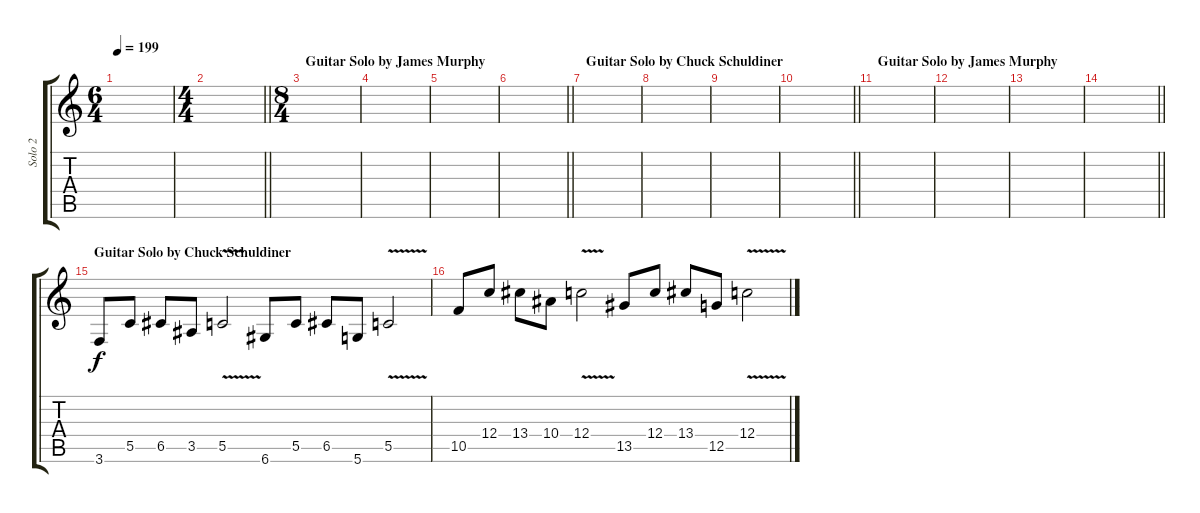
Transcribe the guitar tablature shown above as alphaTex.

\track ("Solo 2" "Solo 2") {instrument distortionguitar}
\staff {score tabs}
\tuning (D4 A3 F3 C3 G2 D2) {hide}
\ts (6 4)
\tempo 199
\clef g2
\ks c
|
\ts (4 4)
\barLineRight lightlight
|
\ts (8 4)
\section ("" "Guitar Solo by James Murphy")
|
|
|
\barLineRight lightlight
|
\section ("" "Guitar Solo by Chuck Schuldiner")
|
|
|
\barLineRight lightlight
|
\section ("" "Guitar Solo by James Murphy")
|
|
|
\barLineRight lightlight
|
\section ("" "Guitar Solo by Chuck Schuldiner")
3.6.8 5.5.8 6.5.8 3.5.8 5.5{v}.2 6.6.8 5.5.8 6.5.8 5.6.8 5.5{v}.2 |
10.5.8 12.4.8 13.4.8 10.4.8 12.4{v}.2 13.5.8 12.4.8 13.4.8 12.5.8 12.4{v}.2
